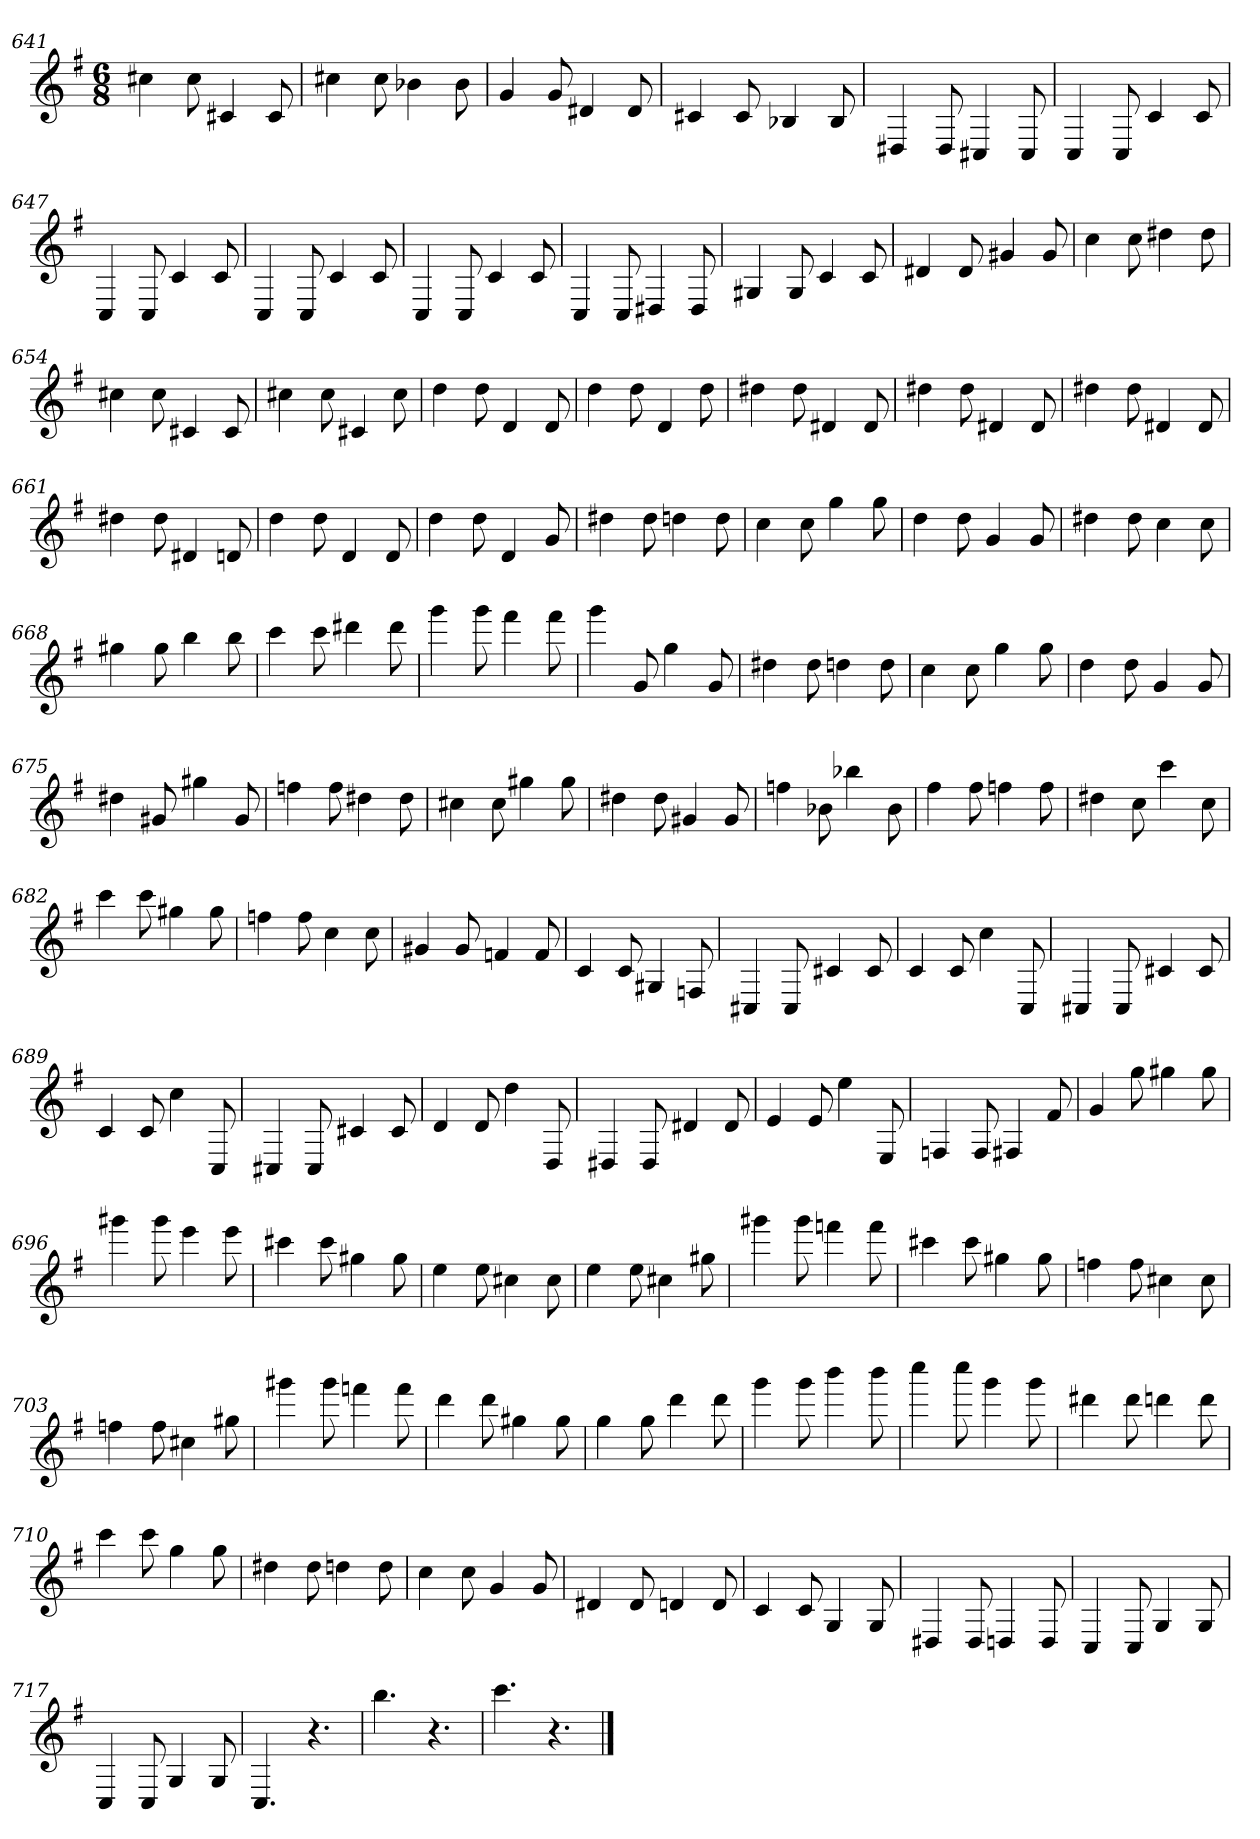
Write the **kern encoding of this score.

**kern
*part1
*staff1
*clefG2
*k[f#]
*G:
*M6/8
=641
4cc#X
8cc#
4c#X
8c#
=642
4cc#X
8cc#
4b-X
8b-
=643
4g
8g
4d#X
8d#
=644
4c#X
8c#
4B-X
8B-
=645
4D#X
8D#
4C#X
8C#
=646
4C
8C
4c
8c
=647
4C
8C
4c
8c
=648
4C
8C
4c
8c
=649
4C
8C
4c
8c
=650
4C
8C
4D#X
8D#
=651
4G#X
8G#
4c
8c
=652
4d#X
8d#
4g#X
8g#
=653
4cc
8cc
4dd#X
8dd#
=654
4cc#X
8cc#
4c#X
8c#
=655
4cc#X
8cc#
4c#X
8cc#
=656
4dd
8dd
4d
8d
=657
4dd
8dd
4d
8dd
=658
4dd#X
8dd#
4d#X
8d#
=659
4dd#X
8dd#
4d#X
8d#
=660
4dd#X
8dd#
4d#X
8d#
=661
4dd#X
8dd#
4d#X
8dn
=662
4dd
8dd
4d
8d
=663
4dd
8dd
4d
8g
=664
4dd#X
8dd#
4ddn
8dd
=665
4cc
8cc
4gg
8gg
=666
4dd
8dd
4g
8g
=667
4dd#X
8dd#
4cc
8cc
=668
4gg#X
8gg#
4bb
8bb
=669
4ccc
8ccc
4ddd#X
8ddd#
=670
4ggg
8ggg
4fff#
8fff#
=671
4ggg
8g
4gg
8g
=672
4dd#X
8dd#
4ddn
8dd
=673
4cc
8cc
4gg
8gg
=674
4dd
8dd
4g
8g
=675
4dd#X
8g#X
4gg#X
8g#
=676
4ffn
8ff
4dd#X
8dd#
=677
4cc#X
8cc#
4gg#X
8gg#
=678
4dd#X
8dd#
4g#X
8g#
=679
4ffn
8b-X
4bb-X
8b-
=680
4ff#
8ff#
4ffn
8ff
=681
4dd#X
8cc
4ccc
8cc
=682
4ccc
8ccc
4gg#X
8gg#
=683
4ffn
8ff
4cc
8cc
=684
4g#X
8g#
4fn
8f
=685
4c
8c
4G#X
8Fn
=686
4C#X
8C#
4c#X
8c#
=687
4c
8c
4cc
8C
=688
4C#X
8C#
4c#X
8c#
=689
4c
8c
4cc
8C
=690
4C#X
8C#
4c#X
8c#
=691
4d
8d
4dd
8D
=692
4D#X
8D#
4d#X
8d#
=693
4e
8e
4ee
8E
=694
4Fn
8F
4F#X
8f#
=695
4g
8gg
4gg#X
8gg#
=696
4ggg#X
8ggg#
4eee
8eee
=697
4ccc#X
8ccc#
4gg#X
8gg#
=698
4ee
8ee
4cc#X
8cc#
=699
4ee
8ee
4cc#X
8gg#X
=700
4ggg#X
8ggg#
4fffn
8fff
=701
4ccc#X
8ccc#
4gg#X
8gg#
=702
4ffn
8ff
4cc#X
8cc#
=703
4ffn
8ff
4cc#X
8gg#X
=704
4ggg#X
8ggg#
4fffn
8fff
=705
4ddd
8ddd
4gg#X
8gg#
=706
4gg
8gg
4ddd
8ddd
=707
4ggg
8ggg
4bbb
8bbb
=708
4cccc
8cccc
4ggg
8ggg
=709
4ddd#X
8ddd#
4dddn
8ddd
=710
4ccc
8ccc
4gg
8gg
=711
4dd#X
8dd#
4ddn
8dd
=712
4cc
8cc
4g
8g
=713
4d#X
8d#
4dn
8d
=714
4c
8c
4G
8G
=715
4D#X
8D#
4Dn
8D
=716
4C
8C
4G
8G
=717
4C
8C
4G
8G
=718
4.C
4.r
=719
4.bb
4.r
=720
4.ccc
4.r
==
*-
